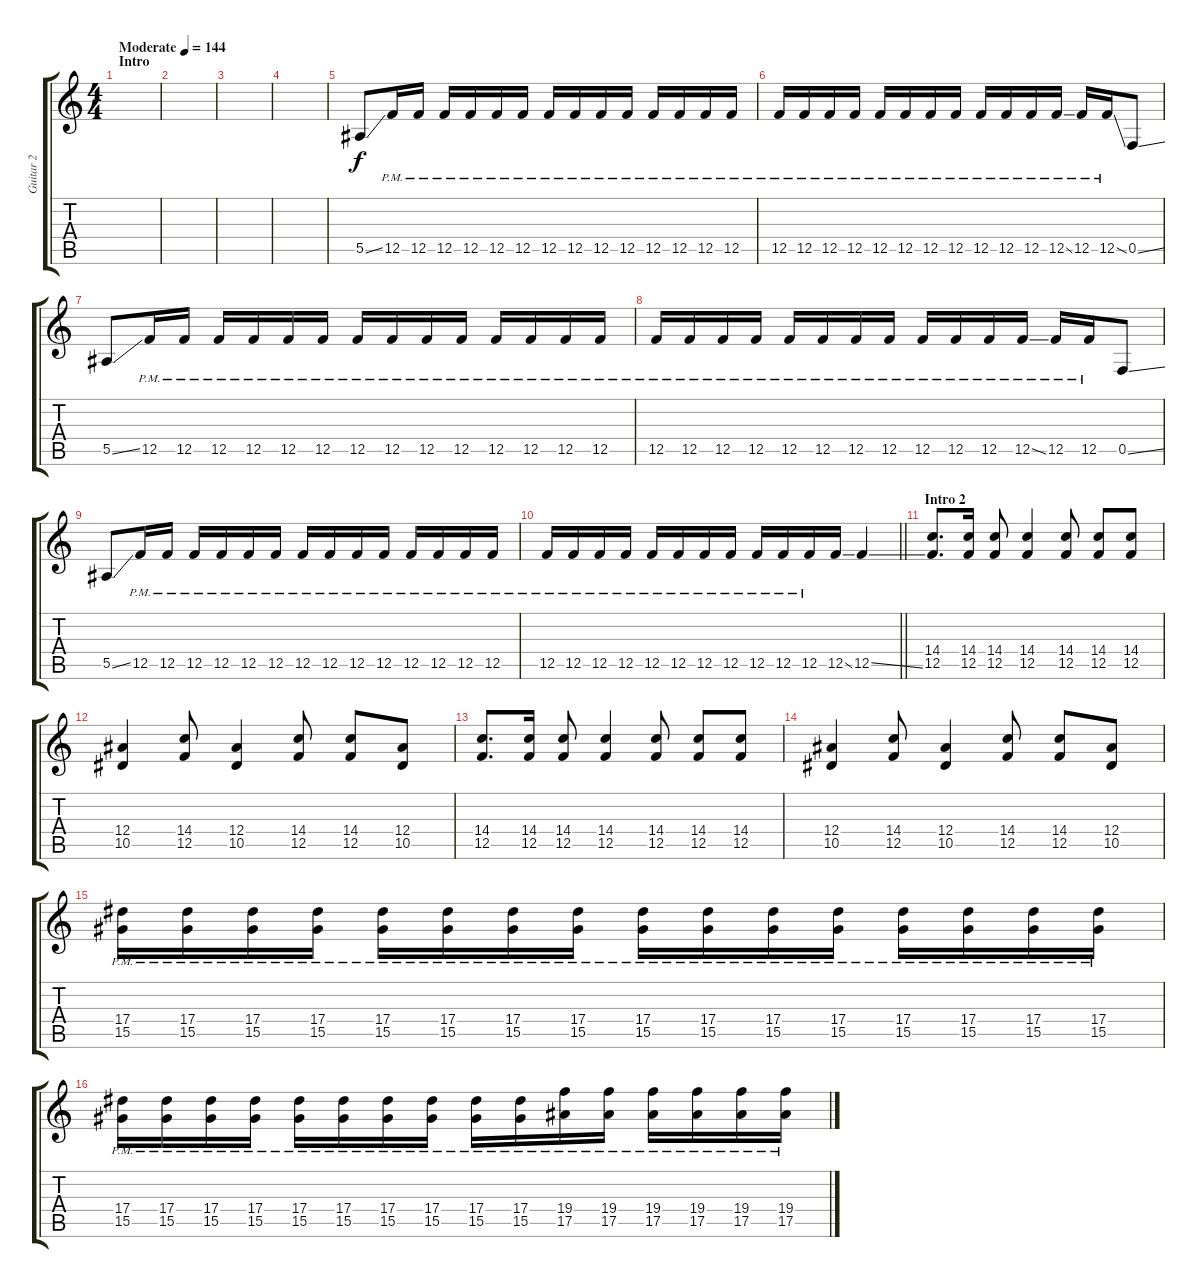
\track ("Guitar 2" "Guitar 2") {instrument overdrivenguitar}
\staff {score tabs}
\tuning (C4 G3 Eb3 Bb2 F2 C2) {hide}
\ts (4 4)
\section ("" "Intro")
\tempo (144 "Moderate")
\clef g2
\ks c
|
|
|
|
5.5{ss}.8 12.5{pm}.16 12.5{pm}.16 12.5{pm}.16 12.5{pm}.16 12.5{pm}.16 12.5{pm}.16 12.5{pm}.16 12.5{pm}.16 12.5{pm}.16 12.5{pm}.16 12.5{pm}.16 12.5{pm}.16 12.5{pm}.16 12.5{pm}.16 |
12.5{pm}.16 12.5{pm}.16 12.5{pm}.16 12.5{pm}.16 12.5{pm}.16 12.5{pm}.16 12.5{pm}.16 12.5{pm}.16 12.5{pm}.16 12.5{pm}.16 12.5{pm}.16 12.5{ss pm}.16 12.5{pm}.16 12.5{ss pm}.16 0.5{ss}.8 |
5.5{ss}.8 12.5{pm}.16 12.5{pm}.16 12.5{pm}.16 12.5{pm}.16 12.5{pm}.16 12.5{pm}.16 12.5{pm}.16 12.5{pm}.16 12.5{pm}.16 12.5{pm}.16 12.5{pm}.16 12.5{pm}.16 12.5{pm}.16 12.5{pm}.16 |
12.5{pm}.16 12.5{pm}.16 12.5{pm}.16 12.5{pm}.16 12.5{pm}.16 12.5{pm}.16 12.5{pm}.16 12.5{pm}.16 12.5{pm}.16 12.5{pm}.16 12.5{pm}.16 12.5{ss pm}.16 12.5{pm}.16 12.5{pm}.16 0.5{ss}.8 |
5.5{ss}.8 12.5{pm}.16 12.5{pm}.16 12.5{pm}.16 12.5{pm}.16 12.5{pm}.16 12.5{pm}.16 12.5{pm}.16 12.5{pm}.16 12.5{pm}.16 12.5{pm}.16 12.5{pm}.16 12.5{pm}.16 12.5{pm}.16 12.5{pm}.16 |
\barLineRight lightlight
12.5{pm}.16 12.5{pm}.16 12.5{pm}.16 12.5{pm}.16 12.5{pm}.16 12.5{pm}.16 12.5{pm}.16 12.5{pm}.16 12.5{pm}.16 12.5{pm}.16 12.5{pm}.16 12.5{ss}.16 12.5{ss}.4 |
\section ("" "Intro 2")
(14.4 12.5).8{d} (14.4 12.5).16 (14.4 12.5).8 (14.4 12.5).4 (14.4 12.5).8 (14.4 12.5).8 (14.4 12.5).8 |
(12.4 10.5).4 (14.4 12.5).8 (12.4 10.5).4 (14.4 12.5).8 (14.4 12.5).8 (12.4 10.5).8 |
(14.4 12.5).8{d} (14.4 12.5).16 (14.4 12.5).8 (14.4 12.5).4 (14.4 12.5).8 (14.4 12.5).8 (14.4 12.5).8 |
(12.4 10.5).4 (14.4 12.5).8 (12.4 10.5).4 (14.4 12.5).8 (14.4 12.5).8 (12.4 10.5).8 |
(17.4{pm} 15.5{pm}).16 (17.4{pm} 15.5{pm}).16 (17.4{pm} 15.5{pm}).16 (17.4{pm} 15.5{pm}).16 (17.4{pm} 15.5{pm}).16 (17.4{pm} 15.5{pm}).16 (17.4{pm} 15.5{pm}).16 (17.4{pm} 15.5{pm}).16 (17.4{pm} 15.5{pm}).16 (17.4{pm} 15.5{pm}).16 (17.4{pm} 15.5{pm}).16 (17.4{pm} 15.5{pm}).16 (17.4{pm} 15.5{pm}).16 (17.4{pm} 15.5{pm}).16 (17.4{pm} 15.5{pm}).16 (17.4{pm} 15.5{pm}).16 |
(17.4{pm} 15.5{pm}).16 (17.4{pm} 15.5{pm}).16 (17.4{pm} 15.5{pm}).16 (17.4{pm} 15.5{pm}).16 (17.4{pm} 15.5{pm}).16 (17.4{pm} 15.5{pm}).16 (17.4{pm} 15.5{pm}).16 (17.4{pm} 15.5{pm}).16 (17.4{pm} 15.5{pm}).16 (17.4{pm} 15.5{pm}).16 (19.4{pm} 17.5{pm}).16 (19.4{pm} 17.5{pm}).16 (19.4{pm} 17.5{pm}).16 (19.4{pm} 17.5{pm}).16 (19.4{pm} 17.5{pm}).16 (19.4{pm} 17.5{pm}).16
